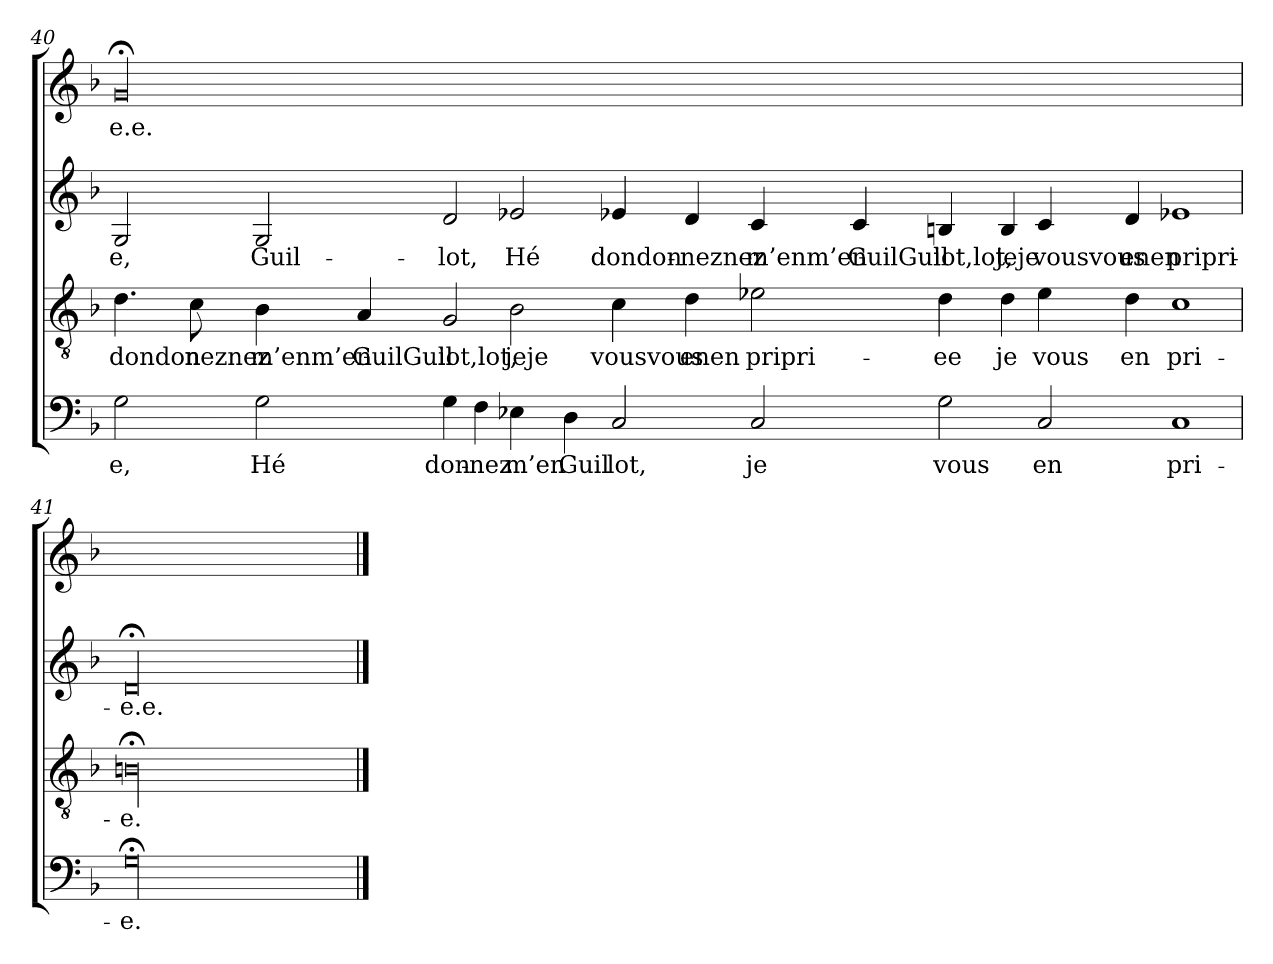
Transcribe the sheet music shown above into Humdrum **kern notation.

**kern	**text	**kern	**text	**kern	**text	**kern	**text
*part4	*part4	*part3	*part3	*part2	*part2	*part1	*part1
*staff4	*staff4	*staff3	*staff3	*staff2	*staff2	*staff1	*staff1
*clefF4	*	*clefGv2	*	*clefG2	*	*clefG2	*
*k[b-]	*	*k[b-]	*	*k[b-]	*	*k[b-]	*
=40	=40	=40	=40	=40	=40	=40	=40
2G	-e,	4.d	dondon-	2G	-e,	00g;<	-e.e.
.	.	8c	-neznez	.	.	.	.
2G	Hé	4B-	m’enm’en	2G	Guil-	.	.
.	.	4A	GuilGuil-	.	.	.	.
4G	don-	2G	-lot,lot,	2d	-lot,	.	.
4F	-nez	.	.	.	.	.	.
4E-X	m’en	2B-	jeje	2e-X	Hé	.	.
4D	Guil-	.	.	.	.	.	.
2C	-lot,	4c	vousvous	4e-X	dondon-	.	.
.	.	4d	enen	4d	-neznez	.	.
2C	je	2e-X	pripri-	4c	m’enm’en	.	.
.	.	.	.	4c	GuilGuil-	.	.
2G	vous	4d	-ee	4Bn	-lot,lot,	.	.
.	.	4d	je	4B	jeje	.	.
2C	en	4e-	vous	4c	vousvous	.	.
.	.	4d	en	4d	enen	.	.
1C	pri-	1c	pri-	1e-X	pripri-	1ryy	.
=41	=41	=41	=41	=41	=41	=41	=41
00G;<	-e.	00Bn;<	-e.	00d;<	-e.e.	1ryy	.
.	.	.	.	.	.	0.ryy	.
==	==	==	==	==	==	==	==
*-	*-	*-	*-	*-	*-	*-	*-
